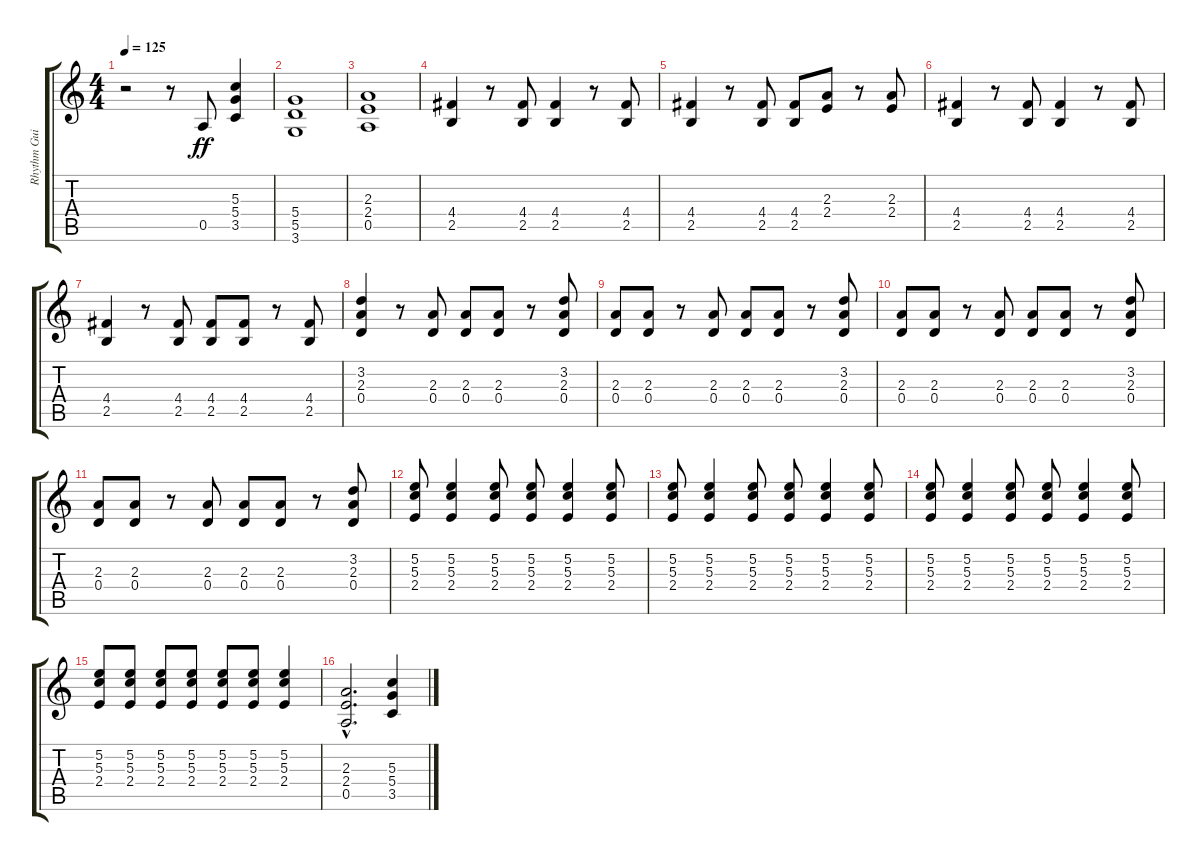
\track ("Rhythm Guitar" "Rhythm Gui") {instrument distortionguitar}
\staff {score tabs}
\tuning (E4 B3 G3 D3 A2 E2) {hide}
\ts (4 4)
\tempo 125
\clef g2
\ks c
r.2{dy ff} r.8 0.5.8 (5.3 5.4 3.5).4 |
(5.4 5.5 3.6).1 |
(2.3 2.4 0.5).1 |
(4.4 2.5).4 r.8 (4.4 2.5).8 (4.4 2.5).4 r.8 (4.4 2.5).8 |
(4.4 2.5).4 r.8 (4.4 2.5).8 (4.4 2.5).8 (2.3 2.4).8 r.8 (2.3 2.4).8 |
(4.4 2.5).4 r.8 (4.4 2.5).8 (4.4 2.5).4 r.8 (4.4 2.5).8 |
(4.4 2.5).4 r.8 (4.4 2.5).8 (4.4 2.5).8 (4.4 2.5).8 r.8 (4.4 2.5).8 |
(3.2 2.3 0.4).4 r.8 (2.3 0.4).8 (2.3 0.4).8 (2.3 0.4).8 r.8 (3.2 2.3 0.4).8 |
(2.3 0.4).8 (2.3 0.4).8 r.8 (2.3 0.4).8 (2.3 0.4).8 (2.3 0.4).8 r.8 (3.2 2.3 0.4).8 |
(2.3 0.4).8 (2.3 0.4).8 r.8 (2.3 0.4).8 (2.3 0.4).8 (2.3 0.4).8 r.8 (3.2 2.3 0.4).8 |
(2.3 0.4).8 (2.3 0.4).8 r.8 (2.3 0.4).8 (2.3 0.4).8 (2.3 0.4).8 r.8 (3.2 2.3 0.4).8 |
(5.2 5.3 2.4).8 (5.2 5.3 2.4).4 (5.2 5.3 2.4).8 (5.2 5.3 2.4).8 (5.2 5.3 2.4).4 (5.2 5.3 2.4).8 |
(5.2 5.3 2.4).8 (5.2 5.3 2.4).4 (5.2 5.3 2.4).8 (5.2 5.3 2.4).8 (5.2 5.3 2.4).4 (5.2 5.3 2.4).8 |
(5.2 5.3 2.4).8 (5.2 5.3 2.4).4 (5.2 5.3 2.4).8 (5.2 5.3 2.4).8 (5.2 5.3 2.4).4 (5.2 5.3 2.4).8 |
(5.2 5.3 2.4).8 (5.2 5.3 2.4).8 (5.2 5.3 2.4).8 (5.2 5.3 2.4).8 (5.2 5.3 2.4).8 (5.2 5.3 2.4).8 (5.2 5.3 2.4).4 |
(2.3{hac} 2.4{hac} 0.5{hac}).2{d} (5.3 5.4 3.5).4
